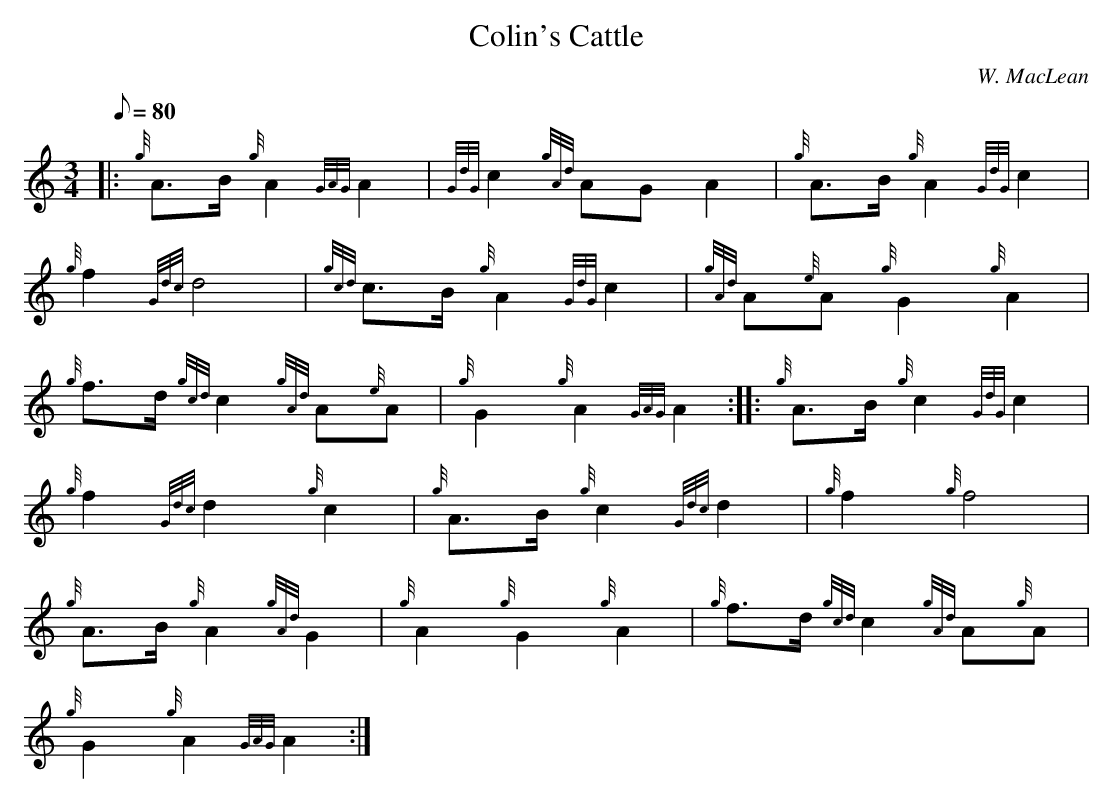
X:1
T:Colin's Cattle
M:3/4
L:1/8
Q:80
C:W. MacLean
K:HP
|: {g}A3/2B/2{g}A2{GAG}A2 | \
{GdG}c2{gAd}AGA2 | \
{g}A3/2B/2{g}A2{GdG}c2 |
{g}f2{Gdc}d4 | \
{gcd}c3/2B/2{g}A2{GdG}c2 | \
{gAd}A{e}A{g}G2{g}A2 |
{g}f3/2d/2{gcd}c2{gAd}A{e}A | \
{g}G2{g}A2{GAG}A2 :: \
{g}A3/2B/2{g}c2{GdG}c2 |
{g}f2{Gdc}d2{g}c2 | \
{g}A3/2B/2{g}c2{Gdc}d2 | \
{g}f2{g}f4 |
{g}A3/2B/2{g}A2{gAd}G2 | \
{g}A2{g}G2{g}A2 | \
{g}f3/2d/2{gcd}c2{gAd}A{g}A |
{g}G2{g}A2{GAG}A2 :|
